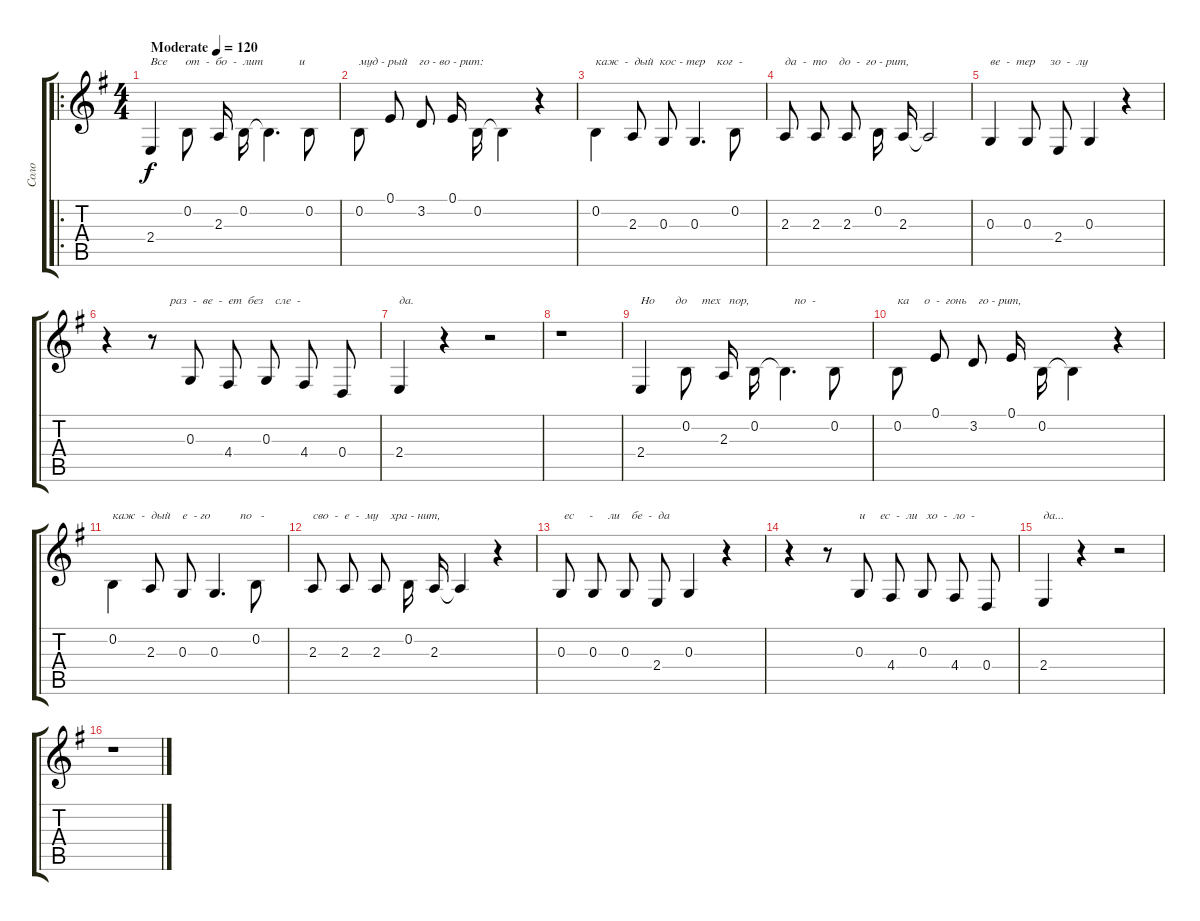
\track ("Соло" "Соло") {instrument acousticgrandpiano}
\staff {score tabs}
\tuning (E4 B3 G3 D3 A2 E2) {hide}
\ro
\ts (4 4)
\tempo (120 "Moderate")
\clef g2
\ks g
2.4.4{txt "Все      от  -  бо  -  лит            и" dy f instrument acousticgrandpiano} 0.2.8{beam Down beam split} 2.3.16{beam split} 0.2.16{beam Down} 0.2{t}.4{d beam Down} 0.2.8{beam Down} |
0.2.8{txt "муд - рый    го - во - рит:" beam Down beam split} 0.1.8 3.2.8{beam split} 0.1.16{beam split} 0.2.16{beam Down} 0.2{t}.4{beam Down} r.4 |
0.2.4{txt "каж  -  дый  кос - тер    ког  -" beam Down} 2.3.8{beam split} 0.3.8 0.3.4{d} 0.2.8{beam Down} |
2.3.8{txt "да  -  то    до  -  го - рит," beam split} 2.3.8 2.3.8{beam split} 0.2.16{beam Down beam split} 2.3.16 2.3{t}.2 |
0.3.4{txt "ве  -  тер     зо  -  лу"} 0.3.8{beam split} 2.4.8 0.3.4 r.4 |
r.4 r.8{txt "      раз  -  ве  -  ет  без    сле  -  "} 0.3.8 4.4.8{beam split} 0.3.8 4.4.8{beam split} 0.4.8 |
2.4.4{txt "да."} r.4 r.2 |
r.1 |
2.4.4{txt "Но       до     тех   пор,               по  -"} 0.2.8{beam Down beam split} 2.3.16{beam split} 0.2.16{beam Down} 0.2{t}.4{d beam Down} 0.2.8{beam Down} |
0.2.8{txt "ка     о  -  гонь    го - рит," beam Down beam split} 0.1.8 3.2.8{beam split} 0.1.16{beam split} 0.2.16{beam Down} 0.2{t}.4{beam Down} r.4 |
0.2.4{txt "каж  -  дый    е  - го          по   -" beam Down} 2.3.8{beam split} 0.3.8 0.3.4{d} 0.2.8{beam Down} |
2.3.8{txt "сво  -  е  -  му    хра - нит," beam split} 2.3.8 2.3.8{beam split} 0.2.16{beam Down beam split} 2.3.16 2.3{t}.4 r.4 |
0.3.8{txt " ес     -     ли    бе  -  да" beam split} 0.3.8 0.3.8{beam split} 2.4.8 0.3.4 r.4 |
r.4 r.8 0.3.8{txt "и     ес  -  ли   хо  -  ло  -"} 4.4.8{beam split} 0.3.8 4.4.8{beam split} 0.4.8 |
2.4.4{txt "да..."} r.4 r.2 |
r.1
